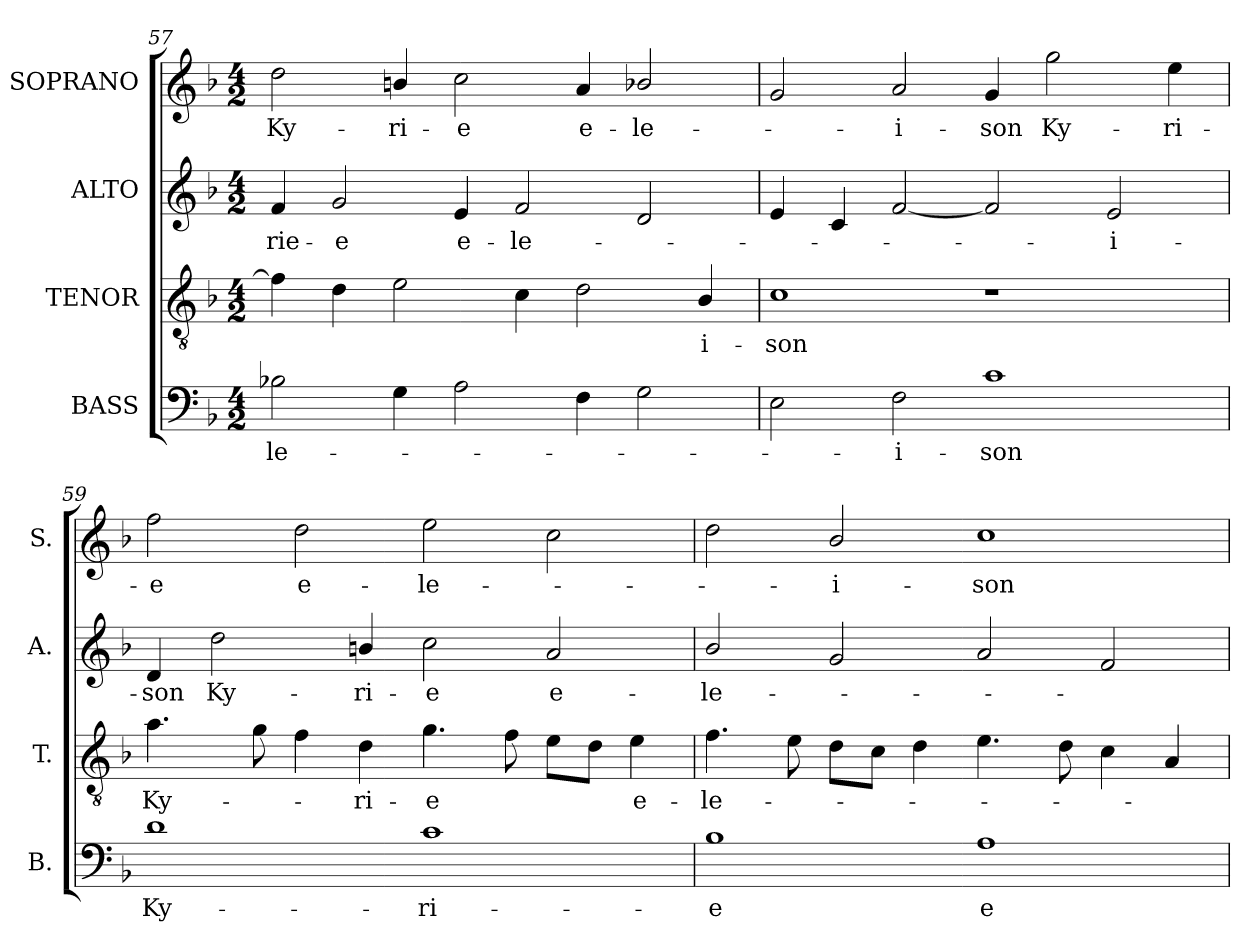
**kern	**text	**kern	**text	**kern	**text	**kern	**text
*part4	*part4	*part3	*part3	*part2	*part2	*part1	*part1
*staff4	*staff4	*staff3	*staff3	*staff2	*staff2	*staff1	*staff1
*I"BASS	*	*I"TENOR	*	*I"ALTO	*	*I"SOPRANO	*
*I'B.	*	*I'T.	*	*I'A.	*	*I'S.	*
*clefF4	*	*clefGv2	*	*clefG2	*	*clefG2	*
*	*	*ITrd7c12	*	*	*	*	*
*k[b-]	*	*k[b-]	*	*k[b-]	*	*k[b-]	*
*F:	*	*F:	*	*F:	*	*F:	*
*M4/2	*	*M4/2	*	*M4/2	*	*M4/2	*
=57	=57	=57	=57	=57	=57	=57	=57
!	!LO:LY:b:color=#000000	!	!	!	!	!	!
!	!	!	!	!	!LO:LY:b:color=#000000	!	!
!	!	!	!	!	!	!	!LO:LY:b:color=#000000
2B-Xi\	-le-	4Fi\]	.	4fi/	-rie-	2ddi\	Ky-
!	!	!	!	!	!LO:LY:b:color=#000000	!	!
.	.	4Di\	.	2gi/	-e	.	.
!	!	!	!	!	!	!	!LO:LY:b:color=#000000
4Gi\	.	2Ei\	.	.	.	4bni/	-ri-
!	!	!	!	!	!LO:LY:b:color=#000000	!	!
!	!	!	!	!	!	!	!LO:LY:b:color=#000000
2Ai\	.	.	.	4ei/	e-	2cci\	-e
!	!	!	!	!	!LO:LY:b:color=#000000	!	!
.	.	4Ci\	.	2fi/	-le-	.	.
!	!	!	!	!	!	!	!LO:LY:b:color=#000000
4Fi\	.	2Di\	.	.	.	4ai/	e-
!	!	!	!	!	!	!	!LO:LY:b:color=#000000
2Gi\	.	.	.	2di/	.	2b-Xi/	-le-
!	!	!	!LO:LY:b:color=#000000	!	!	!	!
.	.	4BB-i/	-i-	.	.	.	.
!!LO:PB:g=z
=58	=58	=58	=58	=58	=58	=58	=58
!	!	!	!LO:LY:b:color=#000000	!	!	!	!
2Ei\	.	1Ci	-son	4ei/	.	2gi/	.
.	.	.	.	4ci/	.	.	.
!	!LO:LY:b:color=#000000	!	!	!	!	!	!
!	!	!	!	!	!	!	!LO:LY:b:color=#000000
2Fi\	-i-	.	.	[2fi/	.	2ai/	-i-
!	!LO:LY:b:color=#000000	!	!	!	!	!	!
!	!	!	!	!	!	!	!LO:LY:b:color=#000000
1ci	-son	1r	.	2fi/]	.	4gi/	-son
!	!	!	!	!	!	!	!LO:LY:b:color=#000000
.	.	.	.	.	.	2ggi\	Ky-
!	!	!	!	!	!LO:LY:b:color=#000000	!	!
.	.	.	.	2ei/	-i-	.	.
!	!	!	!	!	!	!	!LO:LY:b:color=#000000
.	.	.	.	.	.	4eei\	-ri-
=59	=59	=59	=59	=59	=59	=59	=59
!	!LO:LY:b:color=#000000	!	!	!	!	!	!
!	!	!	!LO:LY:b:color=#000000	!	!	!	!
!	!	!	!	!	!LO:LY:b:color=#000000	!	!
!	!	!	!	!	!	!	!LO:LY:b:color=#000000
1di	Ky-	4.Ai\	Ky-	4di/	-son	2ffi\	-e
!	!	!	!	!	!LO:LY:b:color=#000000	!	!
.	.	.	.	2ddi\	Ky-	.	.
.	.	8Gi\	.	.	.	.	.
!	!	!	!	!	!	!	!LO:LY:b:color=#000000
.	.	4Fi\	.	.	.	2ddi\	e-
!	!	!	!LO:LY:b:color=#000000	!	!	!	!
!	!	!	!	!	!LO:LY:b:color=#000000	!	!
.	.	4Di\	-ri-	4bni/	-ri-	.	.
!	!LO:LY:b:color=#000000	!	!	!	!	!	!
!	!	!	!LO:LY:b:color=#000000	!	!	!	!
!	!	!	!	!	!LO:LY:b:color=#000000	!	!
!	!	!	!	!	!	!	!LO:LY:b:color=#000000
1ci	-ri-	4.Gi\	-e	2cci\	-e	2eei\	-le-
.	.	8Fi\	.	.	.	.	.
!	!	!	!	!	!LO:LY:b:color=#000000	!	!
.	.	8Ei\L	.	2ai/	e-	2cci\	.
.	.	8Di\J	.	.	.	.	.
!	!	!	!LO:LY:b:color=#000000	!	!	!	!
.	.	4Ei\	e-	.	.	.	.
=60	=60	=60	=60	=60	=60	=60	=60
!	!LO:LY:b:color=#000000	!	!	!	!	!	!
!	!	!	!LO:LY:b:color=#000000	!	!	!	!
!	!	!	!	!	!LO:LY:b:color=#000000	!	!
1B-i	-e	4.Fi\	-le-	2b-i/	-le-	2ddi\	.
.	.	8Ei\	.	.	.	.	.
!	!	!	!	!	!	!	!LO:LY:b:color=#000000
.	.	8Di\L	.	2gi/	.	2b-i/	-i-
.	.	8Ci\J	.	.	.	.	.
.	.	4Di\	.	.	.	.	.
!	!LO:LY:b:color=#000000	!	!	!	!	!	!
!	!	!	!	!	!	!	!LO:LY:b:color=#000000
1Ai	e-	4.Ei\	.	2ai/	.	1cci	-son
.	.	8Di\	.	.	.	.	.
.	.	4Ci\	.	2fi/	.	.	.
.	.	4AAi/	.	.	.	.	.
=	=	=	=	=	=	=	=
*-	*-	*-	*-	*-	*-	*-	*-
